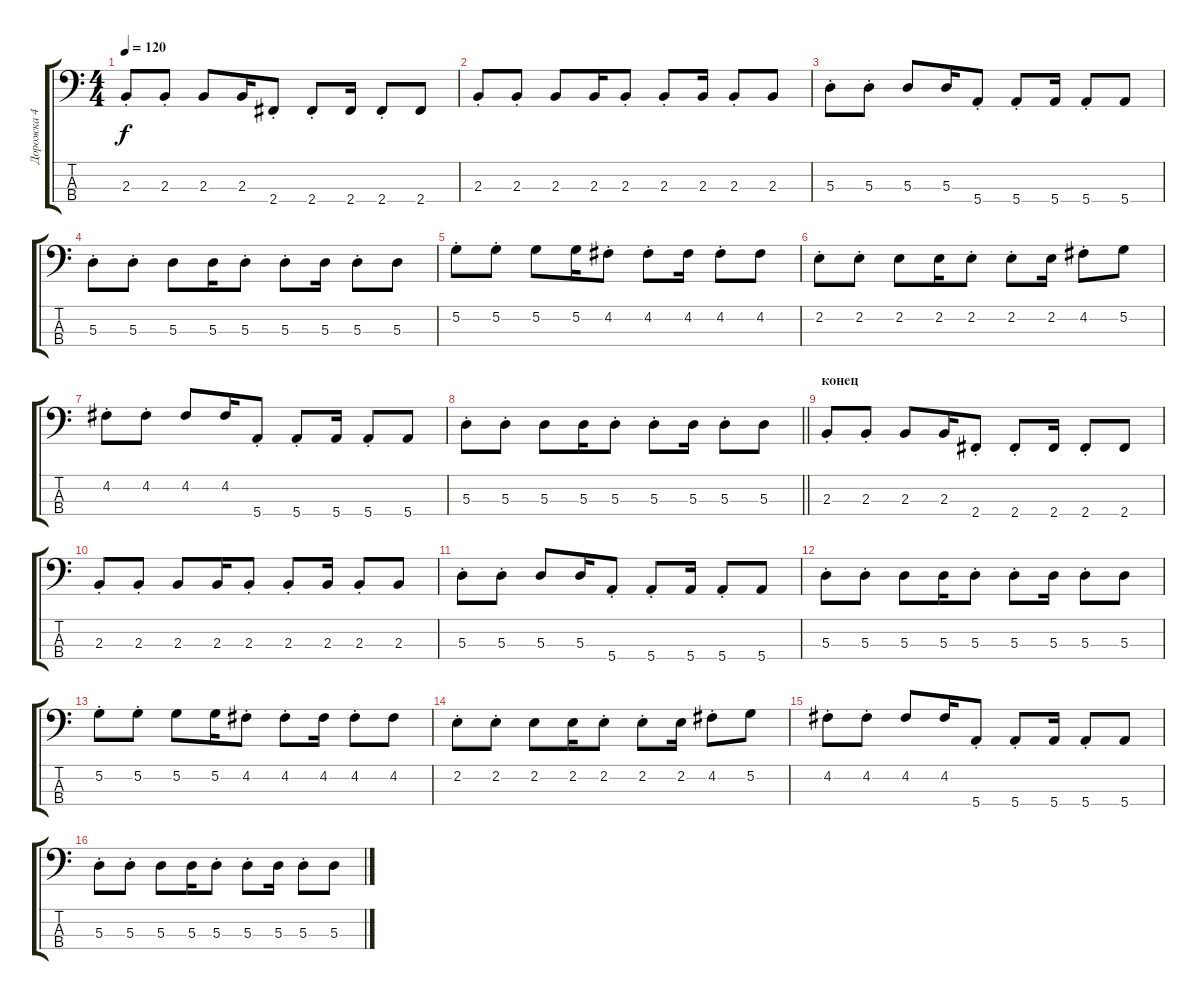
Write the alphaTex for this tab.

\track ("Дорожка 4" "Дорожка 4") {instrument electricbassfinger}
\staff {score tabs}
\tuning (G2 D2 A1 E1) {hide}
\ts (4 4)
\tempo 120
\clef f4
\ks c
2.3{st}.8{dy f} 2.3{st}.8 2.3.8 2.3.16 2.4{st}.8 2.4{st}.8 2.4.16 2.4{st}.8 2.4.8 |
2.3{st}.8 2.3{st}.8 2.3.8 2.3.16 2.3{st}.8 2.3{st}.8 2.3.16 2.3{st}.8 2.3.8 |
5.3{st}.8 5.3{st}.8 5.3.8 5.3.16 5.4{st}.8 5.4{st}.8 5.4.16 5.4{st}.8 5.4.8 |
5.3{st}.8 5.3{st}.8 5.3.8 5.3.16 5.3{st}.8 5.3{st}.8 5.3.16 5.3{st}.8 5.3.8 |
5.2{st}.8 5.2{st}.8 5.2.8 5.2.16 4.2{st}.8 4.2{st}.8 4.2.16 4.2{st}.8 4.2.8 |
2.2{st}.8 2.2{st}.8 2.2.8 2.2.16 2.2{st}.8 2.2{st}.8 2.2.16 4.2{st}.8 5.2.8 |
4.2{st}.8 4.2{st}.8 4.2.8 4.2.16 5.4{st}.8 5.4{st}.8 5.4.16 5.4{st}.8 5.4.8 |
\barLineRight lightlight
5.3{st}.8 5.3{st}.8 5.3.8 5.3.16 5.3{st}.8 5.3{st}.8 5.3.16 5.3{st}.8 5.3.8 |
\section ("" "конец")
2.3{st}.8 2.3{st}.8 2.3.8 2.3.16 2.4{st}.8 2.4{st}.8 2.4.16 2.4{st}.8 2.4.8 |
2.3{st}.8 2.3{st}.8 2.3.8 2.3.16 2.3{st}.8 2.3{st}.8 2.3.16 2.3{st}.8 2.3.8 |
5.3{st}.8 5.3{st}.8 5.3.8 5.3.16 5.4{st}.8 5.4{st}.8 5.4.16 5.4{st}.8 5.4.8 |
5.3{st}.8 5.3{st}.8 5.3.8 5.3.16 5.3{st}.8 5.3{st}.8 5.3.16 5.3{st}.8 5.3.8 |
5.2{st}.8 5.2{st}.8 5.2.8 5.2.16 4.2{st}.8 4.2{st}.8 4.2.16 4.2{st}.8 4.2.8 |
2.2{st}.8 2.2{st}.8 2.2.8 2.2.16 2.2{st}.8 2.2{st}.8 2.2.16 4.2{st}.8 5.2.8 |
4.2{st}.8 4.2{st}.8 4.2.8 4.2.16 5.4{st}.8 5.4{st}.8 5.4.16 5.4{st}.8 5.4.8 |
5.3{st}.8 5.3{st}.8 5.3.8 5.3.16 5.3{st}.8 5.3{st}.8 5.3.16 5.3{st}.8 5.3.8
